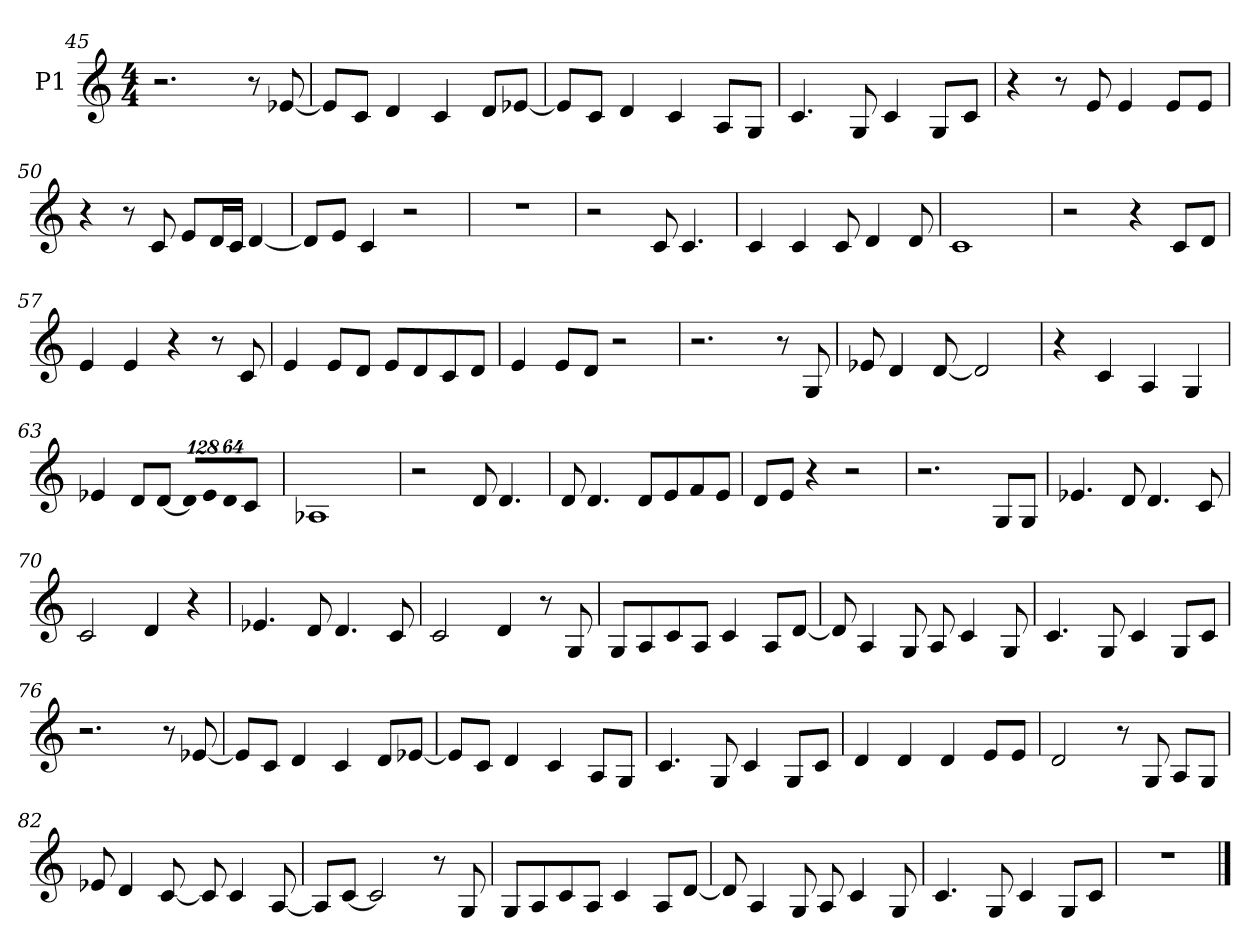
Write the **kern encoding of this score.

**kern
*part1
*staff1
*I"P1
*clefG2
*k[]
*C:
*M4/4
=45
2.r
8r
[<8e-Xi/
!!LO:LB:g=z
=46
8e-i/L]
8ci/J
4di/
4ci/
8di/L
[<8e-Xi/J
=47
8e-i/L]
8ci/J
4di/
4ci/
8Ai/L
8Gi/J
=48
4.ci/
8Gi/
4ci/
8Gi/L
8ci/J
=49
4r
8r
8ei/
4ei/
8ei/L
8ei/J
=50
4r
8r
8ci/
8ei/L
16di/L
16ci/JJ
[<4di/
!!LO:LB:g=z
=51
8di/L]
8ei/J
4ci/
2r
=52
1r
=53
2r
8ci/
4.ci/
=54
4ci/
4ci/
8ci/
4di/
8di/
=55
1ci
=56
2r
4r
8ci/L
8di/J
=57
4ei/
4ei/
4r
8r
8ci/
!!LO:LB:g=z
=58
4ei/
8ei/L
8di/J
8ei/L
8di/
8ci/
8di/J
=59
4ei/
8ei/L
8di/J
2r
=60
2.r
8r
8Gi/
=61
8e-Xi/
4di/
[<8di/
2di/]
=62
4r
4ci/
4Ai/
4Gi/
=63
4e-Xi/
8di/L
[<8di/J
*Xbrackettup
!LO:N:vis=8
1024%85di/L]
!LO:N:vis=8
1024%85e-i/
!LO:N:vis=8
512%43di/J
4ci/
!!LO:PB:g=z
=64
1A-Xi
=65
2r
8di/
4.di/
=66
8di/
4.di/
8di/L
8ei/
8fi/
8ei/J
=67
8di/L
8ei/J
4r
2r
=68
2.r
8Gi/L
8Gi/J
=69
4.e-Xi/
8di/
4.di/
8ci/
=70
2ci/
4di/
4r
!!LO:LB:g=z
=71
4.e-Xi/
8di/
4.di/
8ci/
=72
2ci/
4di/
8r
8Gi/
=73
8Gi/L
8Ai/
8ci/
8Ai/J
4ci/
8Ai/L
[<8di/J
=74
8di/]
4Ai/
8Gi/
8Ai/
4ci/
8Gi/
=75
4.ci/
8Gi/
4ci/
8Gi/L
8ci/J
!!LO:LB:g=z
=76
2.r
8r
[<8e-Xi/
=77
8e-i/L]
8ci/J
4di/
4ci/
8di/L
[<8e-Xi/J
=78
8e-i/L]
8ci/J
4di/
4ci/
8Ai/L
8Gi/J
=79
4.ci/
8Gi/
4ci/
8Gi/L
8ci/J
=80
4di/
4di/
4di/
8ei/L
8ei/J
=81
2di/
8r
8Gi/
8Ai/L
8Gi/J
!!LO:LB:g=z
=82
8e-Xi/
4di/
[<8ci/
8ci/]
4ci/
[<8Ai/
=83
8Ai/L]
[<8ci/J
2ci/]
8r
8Gi/
=84
8Gi/L
8Ai/
8ci/
8Ai/J
4ci/
8Ai/L
[<8di/J
!!LO:LB:g=z
=85
8di/]
4Ai/
8Gi/
8Ai/
4ci/
8Gi/
=86
4.ci/
8Gi/
4ci/
8Gi/L
8ci/J
=87
1r
==
*-
